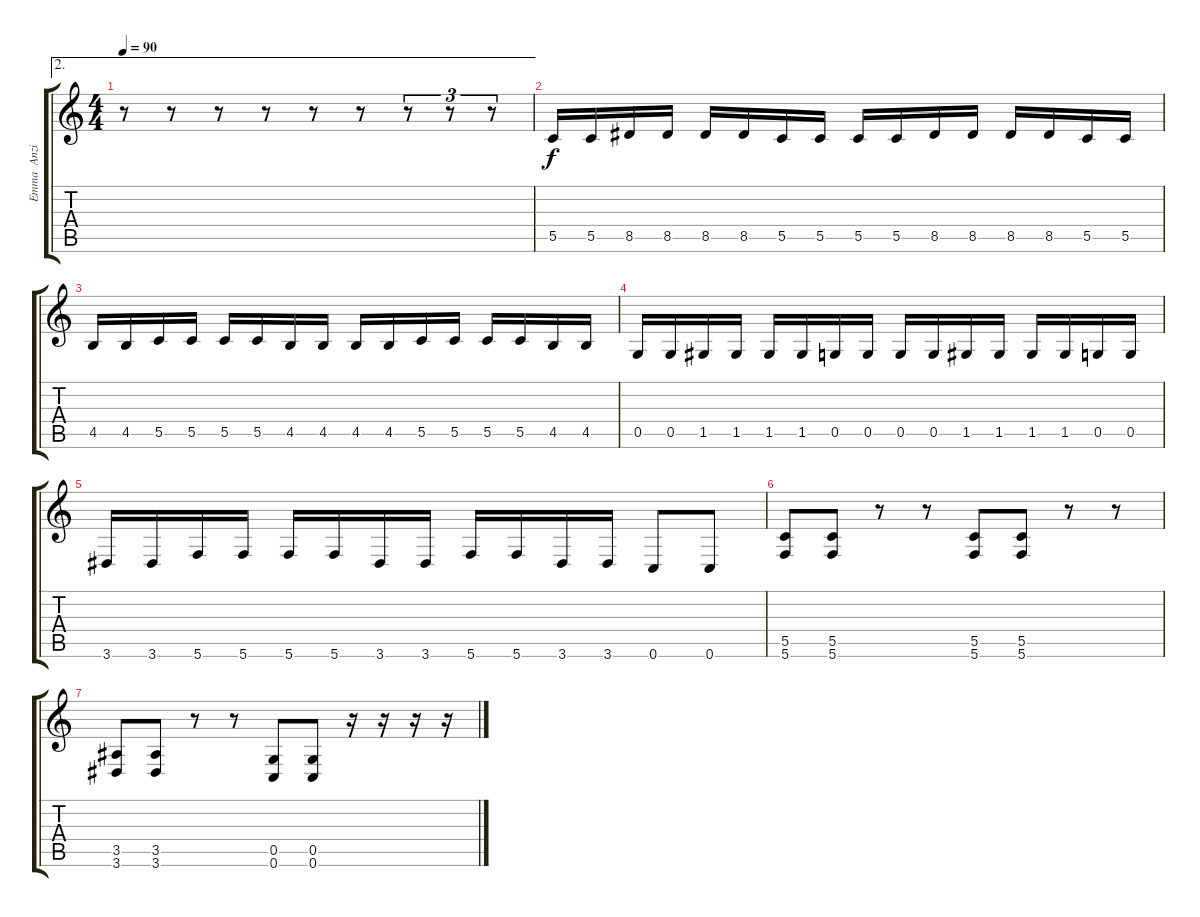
\track ("Emma  Anzie" "Emma  Anzi") {instrument electricbasspick}
\staff {score tabs}
\tuning (D4 A3 F3 C3 G2 C2) {hide}
\ae 2
\ts (4 4)
\tempo 90
\clef g2
\ks c
r.8{dy f} r.8 r.8 r.8 r.8 r.8 r.8{tu (3 2)} r.8{tu (3 2)} r.8{tu (3 2)} |
5.5.16 5.5.16 8.5.16 8.5.16 8.5.16 8.5.16 5.5.16 5.5.16 5.5.16 5.5.16 8.5.16 8.5.16 8.5.16 8.5.16 5.5.16 5.5.16 |
4.5.16 4.5.16 5.5.16 5.5.16 5.5.16 5.5.16 4.5.16 4.5.16 4.5.16 4.5.16 5.5.16 5.5.16 5.5.16 5.5.16 4.5.16 4.5.16 |
0.5.16 0.5.16 1.5.16 1.5.16 1.5.16 1.5.16 0.5.16 0.5.16 0.5.16 0.5.16 1.5.16 1.5.16 1.5.16 1.5.16 0.5.16 0.5.16 |
3.6.16 3.6.16 5.6.16 5.6.16 5.6.16 5.6.16 3.6.16 3.6.16 5.6.16 5.6.16 3.6.16 3.6.16 0.6.8 0.6.8 |
(5.5 5.6).8 (5.5 5.6).8 r.8 r.8 (5.5 5.6).8 (5.5 5.6).8 r.8 r.8 |
(3.5 3.6).8 (3.5 3.6).8 r.8 r.8 (0.5 0.6).8 (0.5 0.6).8 r.16 r.16 r.16 r.16
